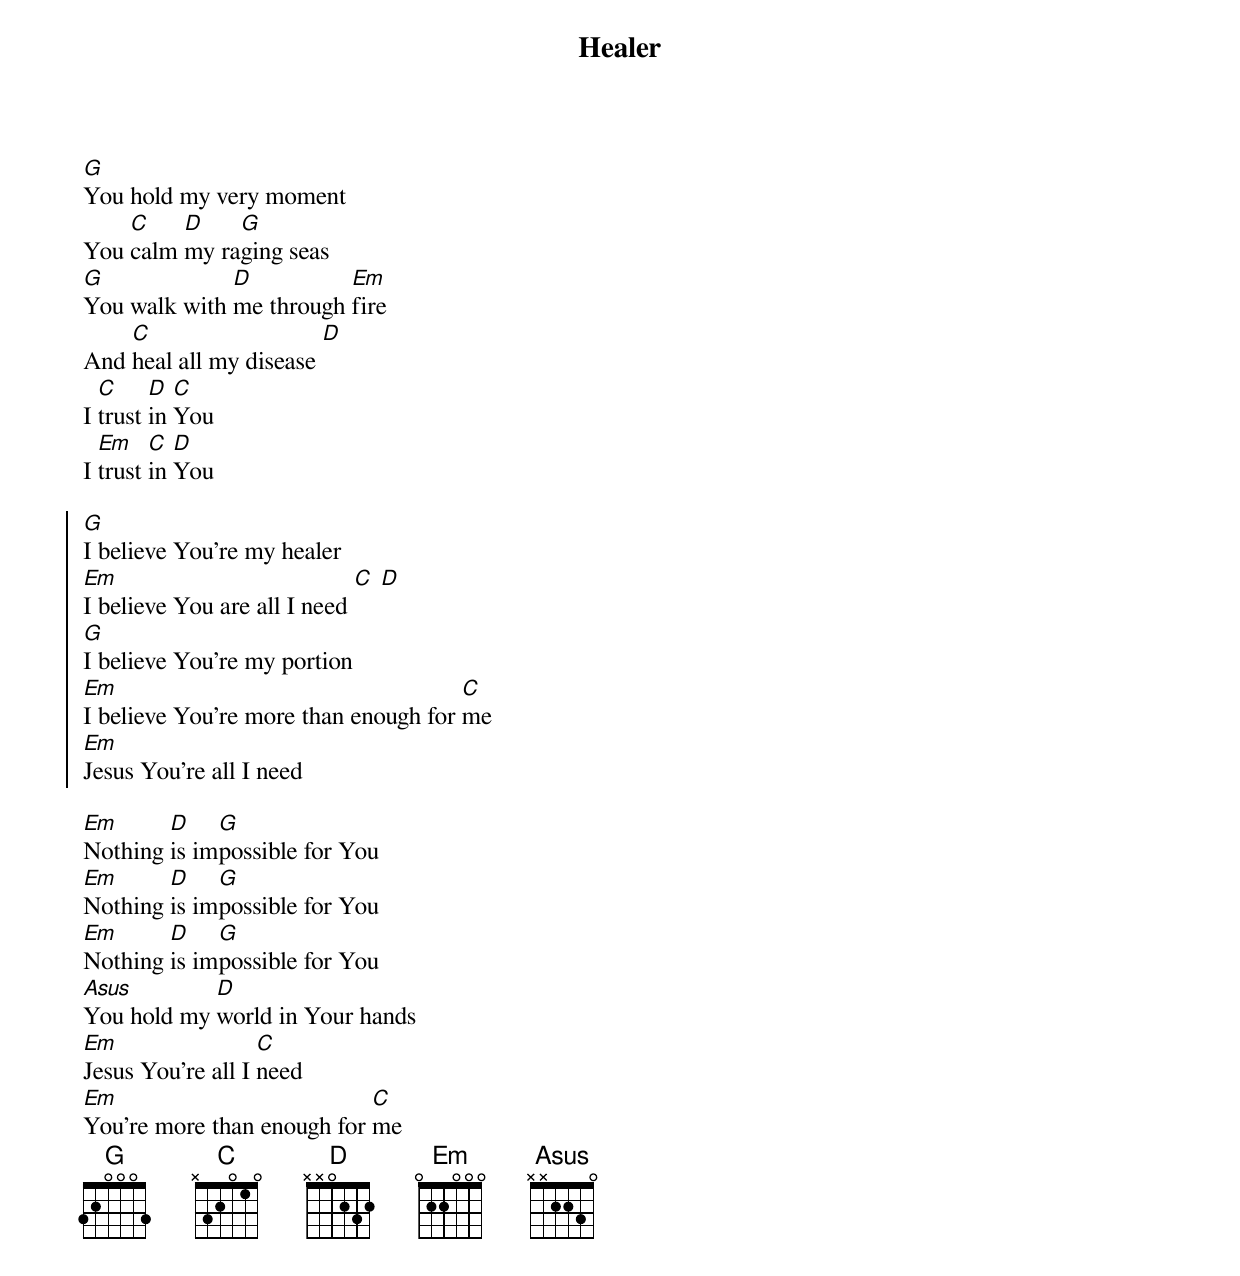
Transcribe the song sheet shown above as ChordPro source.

{title: Healer}
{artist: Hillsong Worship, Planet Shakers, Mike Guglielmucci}
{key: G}

{start_of_verse}
[G]You hold my very moment
You [C]calm [D]my ra[G]ging seas
[G]You walk with [D]me through [Em]fire
And [C]heal all my disease [D]
I [C]trust [D]in [C]You
I [Em]trust [C]in [D]You
{end_of_verse}

{start_of_chorus}
[G]I believe You're my healer
[Em]I believe You are all I need [C] [D]
[G]I believe You're my portion
[Em]I believe You're more than enough for [C]me
[Em]Jesus You're all I need
{end_of_chorus}

{start_of_bridge}
[Em]Nothing [D]is im[G]possible for You
[Em]Nothing [D]is im[G]possible for You
[Em]Nothing [D]is im[G]possible for You
[Asus]You hold my [D]world in Your hands
[Em]Jesus You're all I [C]need
[Em]You're more than enough for [C]me
{end_of_bridge}
